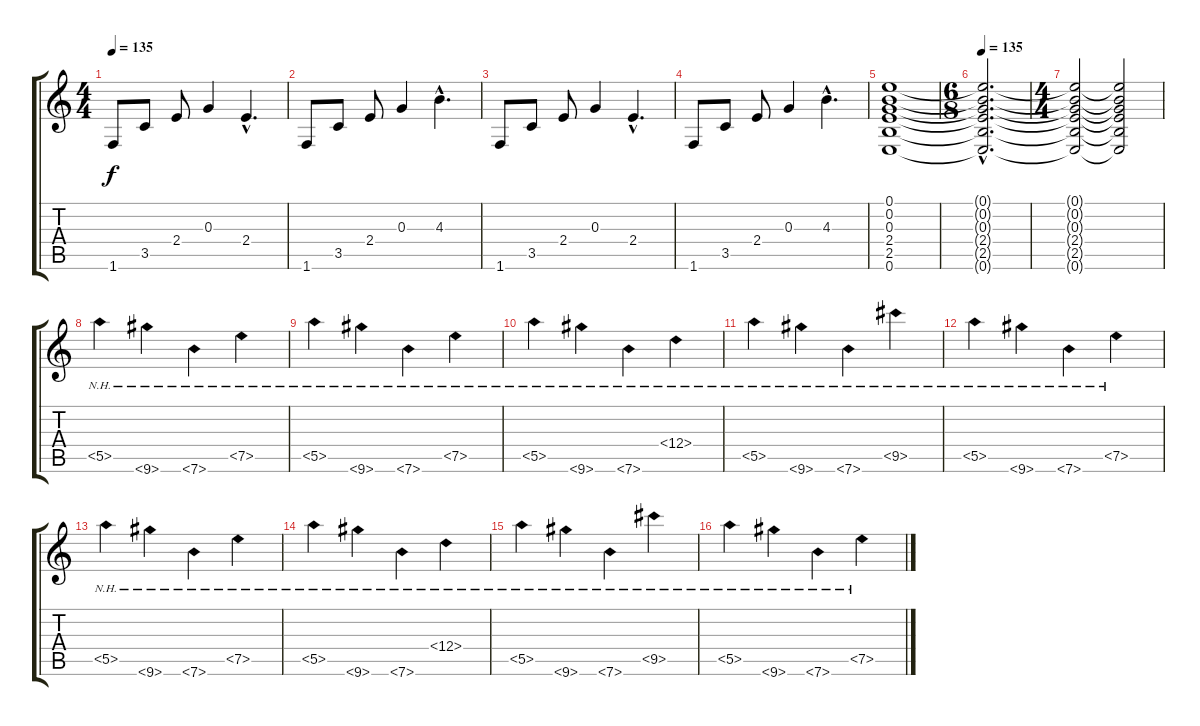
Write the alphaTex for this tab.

\track "" {instrument overdrivenguitar}
\staff {score tabs}
\tuning (E4 B3 G3 D3 A2 E2) {hide}
\ts (4 4)
\tempo 135
\clef g2
\ks c
1.6.8{dy f} 3.5.8 2.4.8 0.3.4 2.4{hac}.4{d} |
1.6.8 3.5.8 2.4.8 0.3.4 4.3{hac}.4{d} |
1.6.8 3.5.8 2.4.8 0.3.4 2.4{hac}.4{d} |
1.6.8 3.5.8 2.4.8 0.3.4 4.3{hac}.4{d} |
(0.1 0.2 0.3 2.4 2.5 0.6).1 |
\ts (6 8)
\tempo 135
(0.1{hac t} 0.2{hac t} 0.3{hac t} 2.4{hac t} 2.5{hac t} 0.6{hac t}).2{d} |
\ts (4 4)
(0.1{t} 0.2{t} 0.3{t} 2.4{t} 2.5{t} 0.6{t}).2 (0.1{t} 0.2{t} 0.3{t} 2.4{t} 2.5{t} 0.6{t}).2 |
5.5{nh}.4 9.6{nh}.4 7.6{nh}.4 7.5{nh}.4 |
5.5{nh}.4 9.6{nh}.4 7.6{nh}.4 7.5{nh}.4 |
5.5{nh}.4 9.6{nh}.4 7.6{nh}.4 12.4{nh}.4 |
5.5{nh}.4 9.6{nh}.4 7.6{nh}.4 9.5{nh}.4 |
5.5{nh}.4 9.6{nh}.4 7.6{nh}.4 7.5{nh}.4 |
5.5{nh}.4 9.6{nh}.4 7.6{nh}.4 7.5{nh}.4 |
5.5{nh}.4 9.6{nh}.4 7.6{nh}.4 12.4{nh}.4 |
5.5{nh}.4 9.6{nh}.4 7.6{nh}.4 9.5{nh}.4 |
5.5{nh}.4 9.6{nh}.4 7.6{nh}.4 7.5{nh}.4
